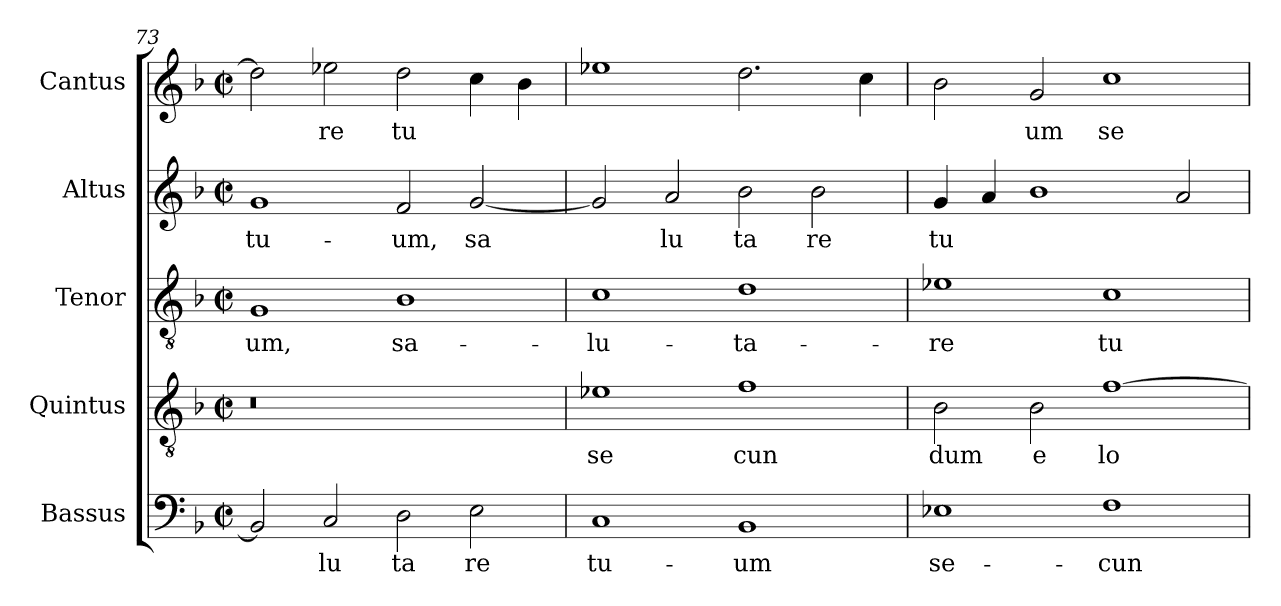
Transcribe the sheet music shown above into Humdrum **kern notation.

**kern	**text	**kern	**text	**kern	**text	**kern	**text	**kern	**text
*part5	*part5	*part4	*part4	*part3	*part3	*part2	*part2	*part1	*part1
*staff5	*staff5	*staff4	*staff4	*staff3	*staff3	*staff2	*staff2	*staff1	*staff1
*I"Bassus	*	*I"Quintus	*	*I"Tenor	*	*I"Altus	*	*I"Cantus	*
*clefF4	*	*clefGv2	*	*clefGv2	*	*clefG2	*	*clefG2	*
*k[b-]	*	*k[b-]	*	*k[b-]	*	*k[b-]	*	*k[b-]	*
*F:	*	*F:	*	*F:	*	*F:	*	*F:	*
*M2/2	*	*M2/2	*	*M2/2	*	*M2/2	*	*M2/2	*
*met(c|)	*	*met(c|)	*	*met(c|)	*	*met(c|)	*	*met(c|)	*
=73	=73	=73	=73	=73	=73	=73	=73	=73	=73
!	!LO:LY:b:cj	!	!	!	!LO:LY:b:cj	!	!LO:LY:b:cj	!	!LO:LY:b:cj
2BB-/]	.	0r	.	1G	-um,	1g	tu-	2dd\]	--
!	!LO:LY:b:cj	!	!	!	!	!	!	!	!LO:LY:b:cj
2C/	lu	.	.	.	.	.	.	2ee-X\	-re
!	!LO:LY:b:cj	!	!	!	!LO:LY:b:cj	!	!LO:LY:b:cj	!	!LO:LY:b:cj
2D\	ta	.	.	1B-	sa-	2f/	-um,	2dd\	tu-
!	!LO:LY:b:cj	!	!	!	!	!	!LO:LY:b:cj	!	!LO:LY:b:cj
2E\	re	.	.	.	.	[<2g/	sa-	4cc\	--
!	!	!	!	!	!	!	!	!	!LO:LY:b:cj
.	.	.	.	.	.	.	.	4b-\	--
!!LO:LB:g=z
=74	=74	=74	=74	=74	=74	=74	=74	=74	=74
!	!LO:LY:b:cj	!	!LO:LY:b:cj	!	!LO:LY:b:cj	!	!LO:LY:b:cj	!	!LO:LY:b:cj
1C	tu-	1e-X	se	1c	-lu-	2g/]	--	1ee-X	--
!	!	!	!	!	!	!	!LO:LY:b:cj	!	!
.	.	.	.	.	.	2a/	-lu	.	.
!	!LO:LY:b:cj	!	!LO:LY:b:cj	!	!LO:LY:b:cj	!	!LO:LY:b:cj	!	!LO:LY:b:cj
1BB-	-um	1f	cun	1d	-ta-	2b-\	ta	2.dd\	--
!	!	!	!	!	!	!	!LO:LY:b:cj	!	!
.	.	.	.	.	.	2b-\	re	.	.
!	!	!	!	!	!	!	!	!	!LO:LY:b:cj
.	.	.	.	.	.	.	.	4cc\	--
=75	=75	=75	=75	=75	=75	=75	=75	=75	=75
!	!LO:LY:b:cj	!	!LO:LY:b:cj	!	!LO:LY:b:cj	!	!LO:LY:b:cj	!	!LO:LY:b:cj
1E-X	se-	2B-\	dum	1e-X	-re	4g/	tu	2b-\	--
!	!	!	!	!	!	!	!LO:LY:b:cj	!	!
.	.	.	.	.	.	4a/	.	.	.
!	!	!	!LO:LY:b:cj	!	!	!	!LO:LY:b:cj	!	!LO:LY:b:cj
.	.	2B-\	e	.	.	1b-	.	2g/	-um
!	!LO:LY:b:cj	!	!LO:LY:b:cj	!	!LO:LY:b:cj	!	!	!	!LO:LY:b:cj
1F	-cun-	[>1f	lo	1c	tu-	.	.	1cc	se
!	!	!	!	!	!	!	!LO:LY:b:cj	!	!
.	.	.	.	.	.	2a/	.	.	.
=	=	=	=	=	=	=	=	=	=
*-	*-	*-	*-	*-	*-	*-	*-	*-	*-
